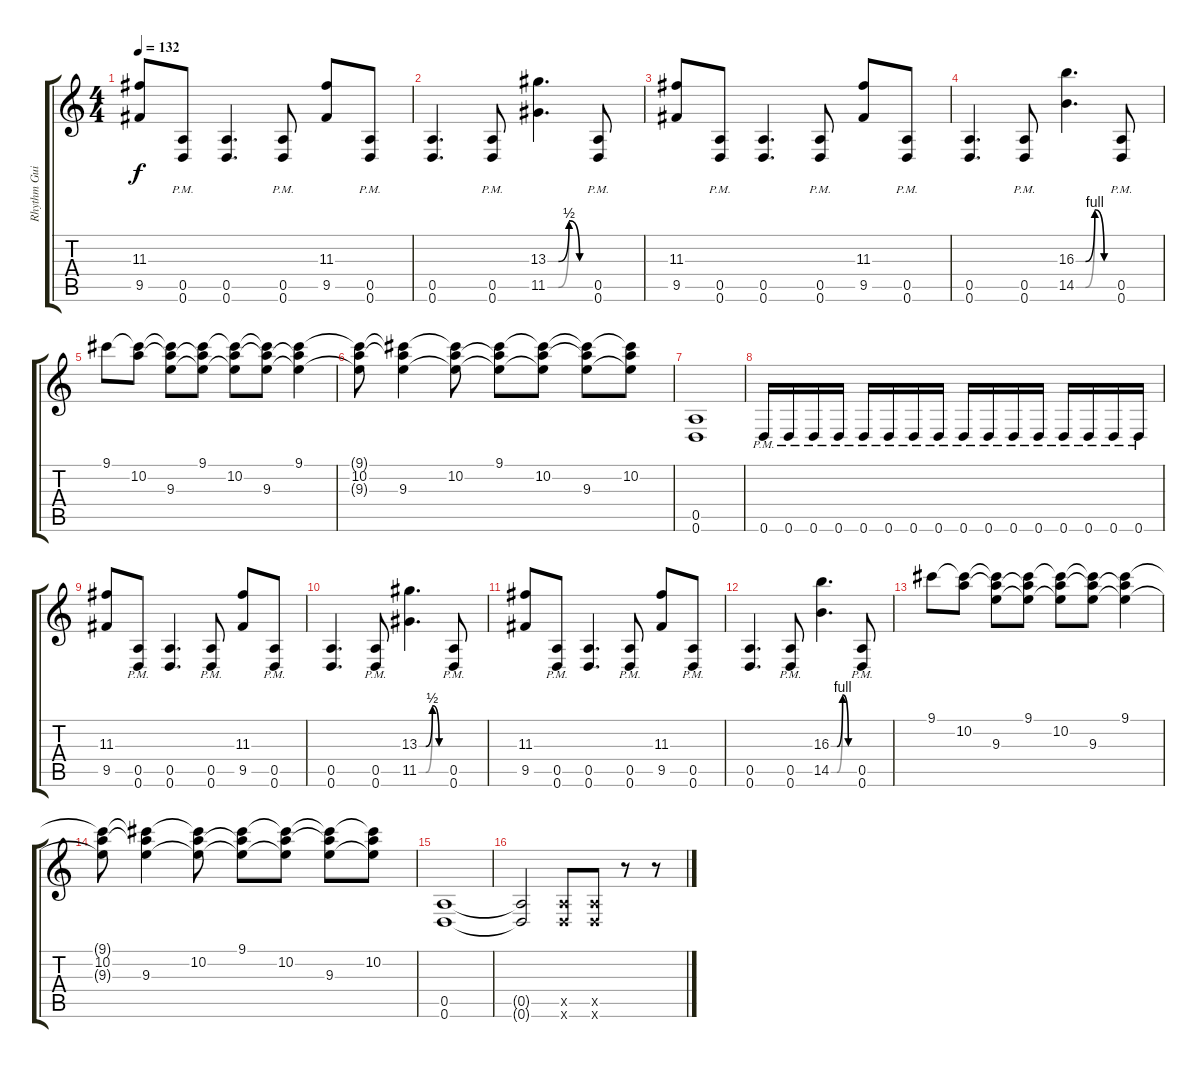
\track ("Rhythm Guitar 2" "Rhythm Gui") {instrument distortionguitar}
\staff {score tabs}
\tuning (E4 B3 G3 D3 A2 D2) {hide}
\ts (4 4)
\tempo 132
\clef g2
\ks c
(11.3 9.5).8{dy f} (0.5{pm} 0.6{pm}).8 (0.5 0.6).4{d} (0.5{pm} 0.6{pm}).8 (11.3 9.5).8 (0.5{pm} 0.6{pm}).8 |
(0.5 0.6).4{d} (0.5{pm} 0.6{pm}).8 (13.3{be (custom 0 0 15 0 30 2 45 0 60 0)} 11.5{be (custom 0 0 15 0 30 2 45 0 60 0)}).4{d} (0.5{pm} 0.6{pm}).8 |
(11.3 9.5).8 (0.5{pm} 0.6{pm}).8 (0.5 0.6).4{d} (0.5{pm} 0.6{pm}).8 (11.3 9.5).8 (0.5{pm} 0.6{pm}).8 |
(0.5 0.6).4{d} (0.5{pm} 0.6{pm}).8 (16.3{be (custom 0 0 15 0 30 4 45 0 60 0)} 14.5{be (custom 0 0 15 0 30 4 45 0 60 0)}).4{d} (0.5{pm} 0.6{pm}).8 |
9.1.8 (9.1{t} 10.2).8 (9.1{t} 10.2{t} 9.3).8 (9.1 10.2{t} 9.3{t}).8 (9.1{t} 10.2 9.3{t}).8 (9.1{t} 10.2{t} 9.3).8 (9.1 10.2{t} 9.3{t}).4 |
(9.1{t} 10.2 9.3{t}).8 (9.1{t} 10.2{t} 9.3).4 (9.1{t} 10.2 9.3{t}).8 (9.1 10.2{t} 9.3{t}).8 (9.1{t} 10.2 9.3{t}).8 (9.1{t} 10.2{t} 9.3).8 (9.1{t} 10.2 9.3{t}).8 |
(0.5 0.6).1 |
0.6{pm}.16 0.6{pm}.16 0.6{pm}.16 0.6{pm}.16 0.6{pm}.16 0.6{pm}.16 0.6{pm}.16 0.6{pm}.16 0.6{pm}.16 0.6{pm}.16 0.6{pm}.16 0.6{pm}.16 0.6{pm}.16 0.6{pm}.16 0.6{pm}.16 0.6{pm}.16 |
(11.3 9.5).8 (0.5{pm} 0.6{pm}).8 (0.5 0.6).4{d} (0.5{pm} 0.6{pm}).8 (11.3 9.5).8 (0.5{pm} 0.6{pm}).8 |
(0.5 0.6).4{d} (0.5{pm} 0.6{pm}).8 (13.3{be (custom 0 0 15 0 30 2 45 0 60 0)} 11.5{be (custom 0 0 15 0 30 2 45 0 60 0)}).4{d} (0.5{pm} 0.6{pm}).8 |
(11.3 9.5).8 (0.5{pm} 0.6{pm}).8 (0.5 0.6).4{d} (0.5{pm} 0.6{pm}).8 (11.3 9.5).8 (0.5{pm} 0.6{pm}).8 |
(0.5 0.6).4{d} (0.5{pm} 0.6{pm}).8 (16.3{be (custom 0 0 15 0 30 4 45 0 60 0)} 14.5{be (custom 0 0 15 0 30 4 45 0 60 0)}).4{d} (0.5{pm} 0.6{pm}).8 |
9.1.8 (9.1{t} 10.2).8 (9.1{t} 10.2{t} 9.3).8 (9.1 10.2{t} 9.3{t}).8 (9.1{t} 10.2 9.3{t}).8 (9.1{t} 10.2{t} 9.3).8 (9.1 10.2{t} 9.3{t}).4 |
(9.1{t} 10.2 9.3{t}).8 (9.1{t} 10.2{t} 9.3).4 (9.1{t} 10.2 9.3{t}).8 (9.1 10.2{t} 9.3{t}).8 (9.1{t} 10.2 9.3{t}).8 (9.1{t} 10.2{t} 9.3).8 (9.1{t} 10.2 9.3{t}).8 |
(0.5 0.6).1 |
(0.5{t} 0.6{t}).2 (0.5{x} 0.6{x}).8 (0.5{x} 0.6{x}).8 r.8 r.8
